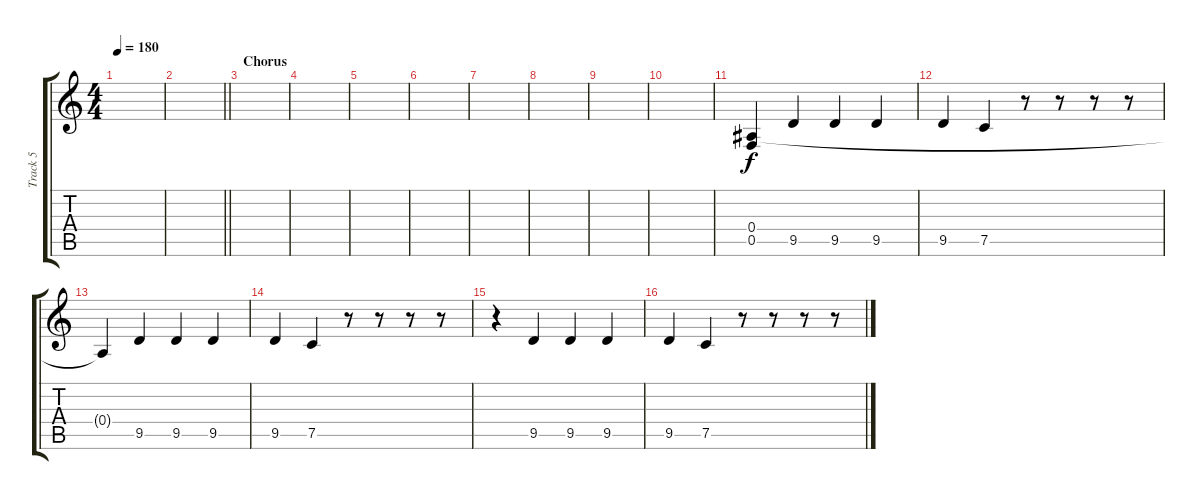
\track ("Track 5" "Track 5") {instrument distortionguitar}
\staff {score tabs}
\tuning (C4 G3 Eb3 Bb2 F2 C2) {hide}
\ts (4 4)
\tempo 180
\clef g2
\ks c
|
\barLineRight lightlight
|
\section ("" "Chorus")
|
|
|
|
|
|
|
|
(0.4 0.5).4 9.5.4 9.5.4 9.5.4 |
9.5.4 7.5.4 r.8 r.8 r.8 r.8 |
0.4{t}.4 9.5.4 9.5.4 9.5.4 |
9.5.4 7.5.4 r.8 r.8 r.8 r.8 |
r.4 9.5.4 9.5.4 9.5.4 |
9.5.4 7.5.4 r.8 r.8 r.8 r.8
